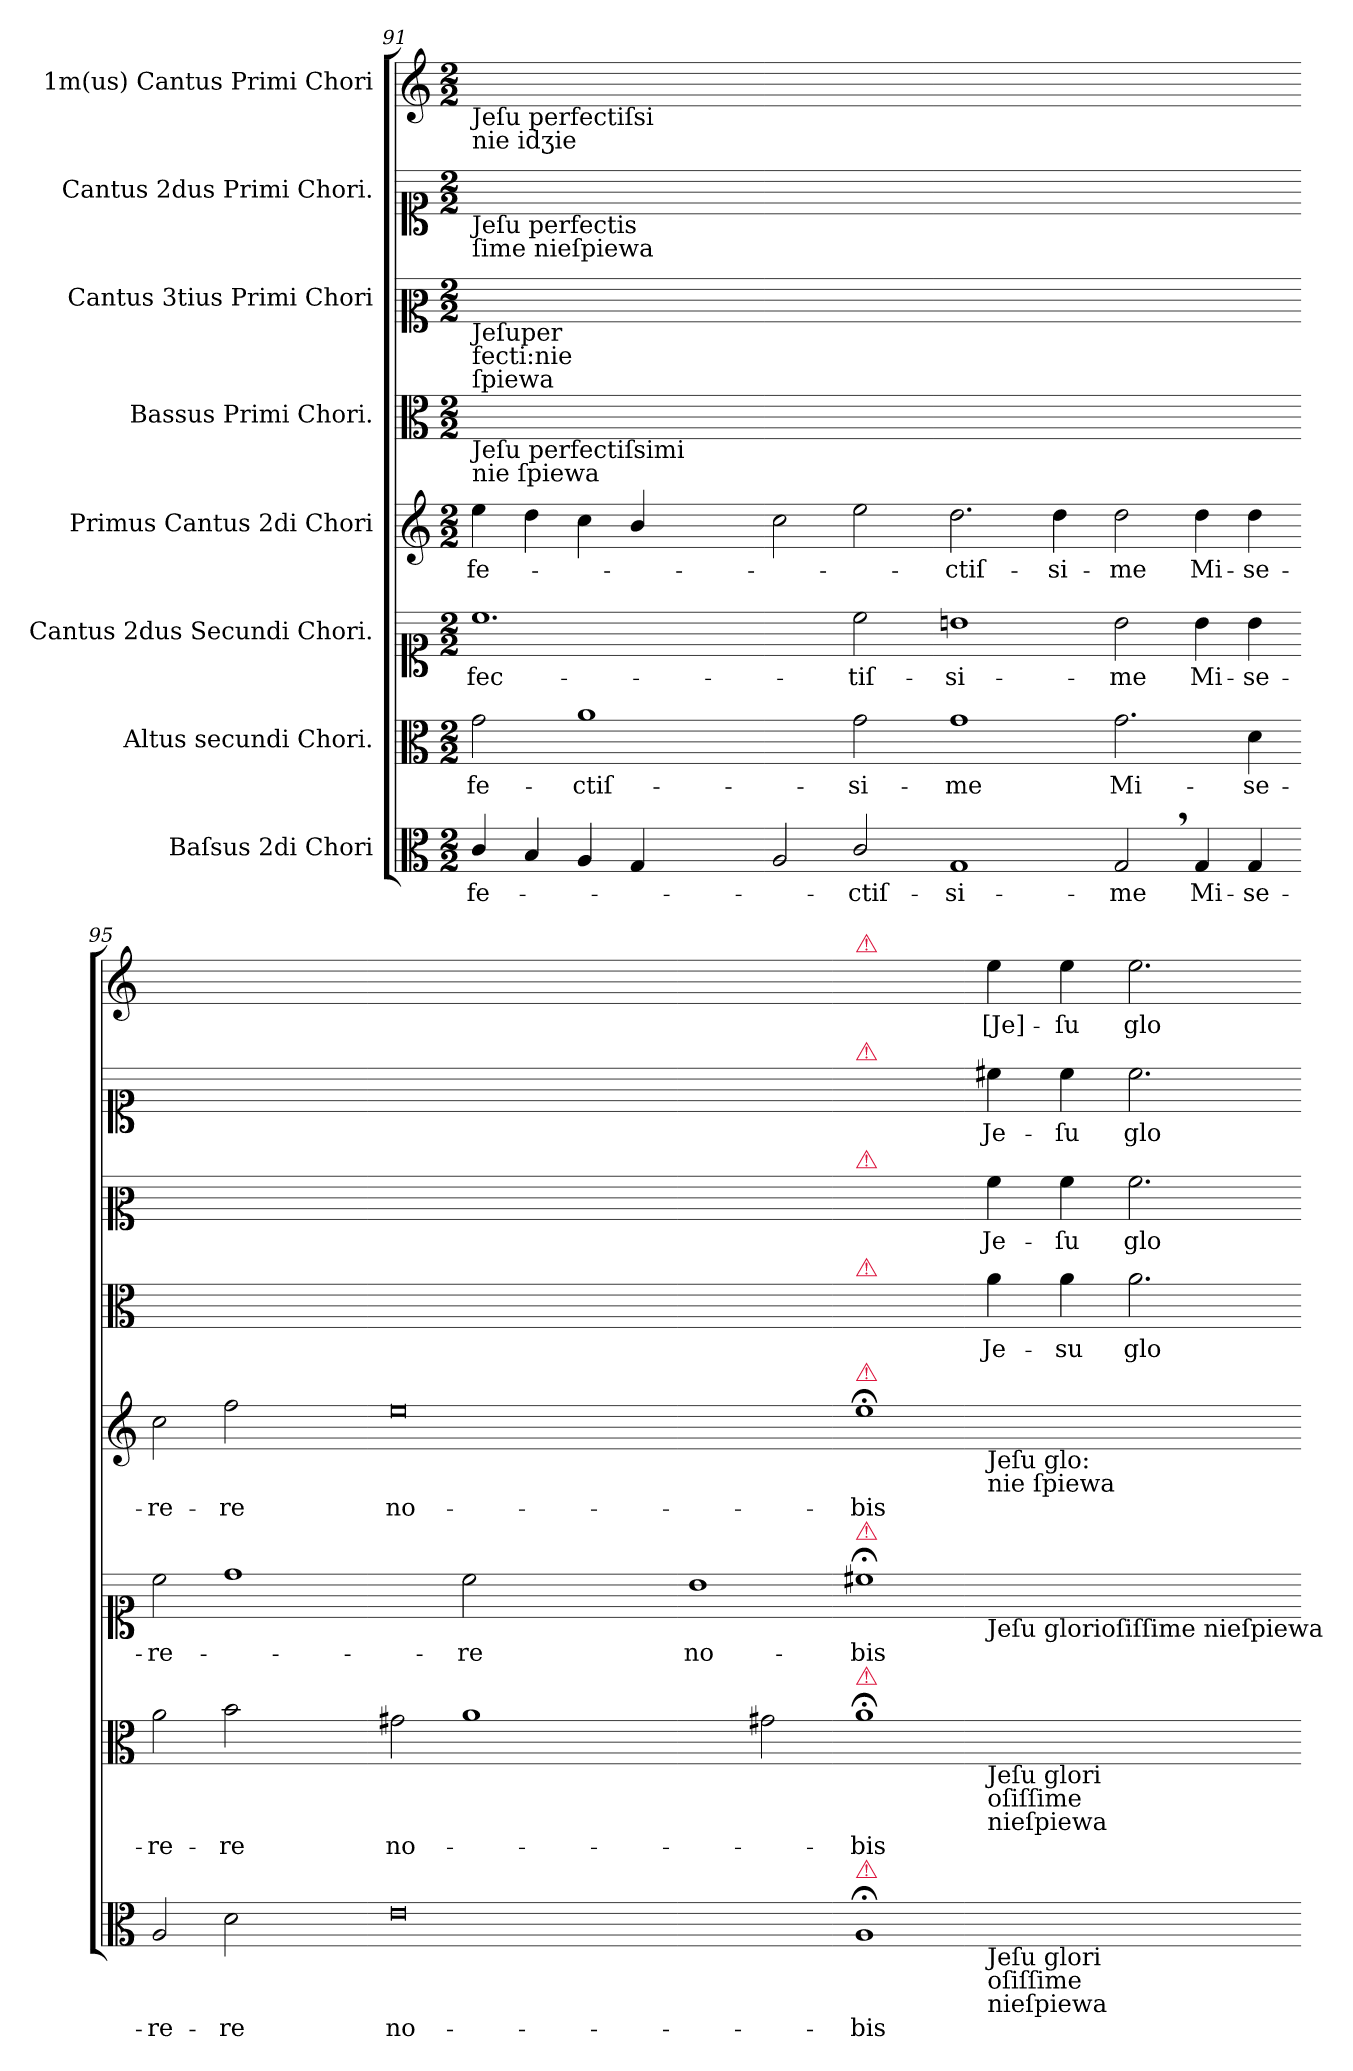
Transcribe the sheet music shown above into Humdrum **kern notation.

**kern	**text	**kern	**text	**kern	**text	**kern	**text	**kern	**text	**kern	**text	**kern	**text	**kern	**text
*part8	*part8	*part7	*part7	*part6	*part6	*part5	*part5	*part4	*part4	*part3	*part3	*part2	*part2	*part1	*part1
*staff8	*staff8	*staff7	*staff7	*staff6	*staff6	*staff5	*staff5	*staff4	*staff4	*staff3	*staff3	*staff2	*staff2	*staff1	*staff1
*I"Baſsus 2di Chori	*	*I"Altus secundi Chori.	*	*I"Cantus 2dus Secundi Chori.	*	*I"Primus Cantus 2di Chori	*	*I"Bassus Primi Chori.	*	*I"Cantus 3tius Primi Chori	*	*I"Cantus 2dus Primi Chori.	*	*I"1m(us) Cantus Primi Chori	*
*clefC3	*	*clefC3	*	*clefC1	*	*clefG2	*	*clefC3	*	*clefC2	*	*clefC1	*	*clefG2	*
*k[]	*	*k[]	*	*k[]	*	*k[]	*	*k[]	*	*k[]	*	*k[]	*	*k[]	*
*M2/2	*	*M2/2	*	*M2/2	*	*M2/2	*	*M2/2	*	*M2/2	*	*M2/2	*	*M2/2	*
=91	=91	=91	=91	=91	=91	=91	=91	=91	=91	=91	=91	=91	=91	=91	=91
!	!	!	!	!	!	!	!	!	!	!	!	!	!	!LO:TX:b:t=Jeſu perfectiſsi\nnie idʒie	!
!	!	!	!	!	!	!	!	!	!	!	!	!LO:TX:b:t=Jeſu perfectis\nſime nieſpiewa	!	!	!
!	!	!	!	!	!	!	!	!	!	!LO:TX:b:t=Jeſuper\nfecti&colon;nie\nſpiewa	!	!	!	!	!
!	!	!	!	!	!	!	!	!LO:TX:b:t=Jeſu perfectiſsimi\nnie ſpiewa	!	!	!	!	!	!	!
4c/	-fe-	2g\	-fe-	1.cc	-fec-	4ee\	-fe-	1ryy	.	1ryy	.	1ryy	.	1ryy	.
4B/	.	.	.	.	.	4dd\	.	.	.	.	.	.	.	.	.
4A/	.	1a\	-ctiſ-	.	.	4cc\	.	.	.	.	.	.	.	.	.
4G/	.	.	.	.	.	4b/	.	.	.	.	.	.	.	.	.
2ryy	.	.	.	.	.	2ryy	.	2ryy	.	2ryy	.	2ryy	.	2ryy	.
=92-	=92-	=92-	=92-	=92-	=92-	=92-	=92-	=92-	=92-	=92-	=92-	=92-	=92-	=92-	=92-
2A/	.	2ryy	.	2ryy	.	2cc\	.	1ryy	.	1ryy	.	1ryy	.	1ryy	.
2c/	-ctiſ-	2g\	-si-	2cc\	-tiſ-	2ee\	.	.	.	.	.	.	.	.	.
=93-	=93-	=93-	=93-	=93-	=93-	=93-	=93-	=93-	=93-	=93-	=93-	=93-	=93-	=93-	=93-
1G	-si-	1g	-me	1bn	-si-	2.dd\	-ctiſ-	1ryy	.	1ryy	.	1ryy	.	1ryy	.
.	.	.	.	.	.	4dd\	-si-	.	.	.	.	.	.	.	.
=94-	=94-	=94-	=94-	=94-	=94-	=94-	=94-	=94-	=94-	=94-	=94-	=94-	=94-	=94-	=94-
2G,/	-me	2.g\	Mi-	2b\	-me	2dd\	-me	1ryy	.	1ryy	.	1ryy	.	1ryy	.
4G/	Mi-	.	.	4b\	Mi-	4dd\	Mi-	.	.	.	.	.	.	.	.
4G/	-se-	4d\	-se-	4b\	-se-	4dd\	-se-	.	.	.	.	.	.	.	.
=95-	=95-	=95-	=95-	=95-	=95-	=95-	=95-	=95-	=95-	=95-	=95-	=95-	=95-	=95-	=95-
2A/	-re-	2a\	-re-	2cc\	-re-	2cc\	-re-	1ryy	.	1ryy	.	1ryy	.	1ryy	.
2d\	-re	2b\	-re	1dd\	.	2ff\	-re	.	.	.	.	.	.	.	.
2ryy	.	2ryy	.	.	.	2ryy	.	2ryy	.	2ryy	.	2ryy	.	2ryy	.
=96-	=96-	=96-	=96-	=96-	=96-	=96-	=96-	=96-	=96-	=96-	=96-	=96-	=96-	=96-	=96-
0e	no-	2g#X\	no-	2ryy	.	0ee	no-	1ryy	.	1ryy	.	1ryy	.	1ryy	.
.	.	1a\	.	2cc\	-re	.	.	.	.	.	.	.	.	.	.
.	.	.	.	1ryy	.	.	.	1ryy	.	1ryy	.	1ryy	.	1ryy	.
.	.	2ryy	.	.	.	.	.	.	.	.	.	.	.	.	.
=97-	=97-	=97-	=97-	=97-	=97-	=97-	=97-	=97-	=97-	=97-	=97-	=97-	=97-	=97-	=97-
1ryy	.	2ryy	.	1b	no-	1ryy	.	1ryy	.	1ryy	.	1ryy	.	1ryy	.
.	.	2g#X\	.	.	.	.	.	.	.	.	.	.	.	.	.
=98-	=98-	=98-	=98-	=98-	=98-	=98-	=98-	=98-	=98-	=98-	=98-	=98-	=98-	=98-	=98-
!	!	!	!	!	!	!	!	!	!	!	!	!	!	!LO:TX:a:color=crimson:t=⚠	!
!	!	!	!	!	!	!	!	!	!	!	!	!LO:TX:a:color=crimson:t=⚠	!	!	!
!	!	!	!	!	!	!	!	!	!	!LO:TX:a:color=crimson:t=⚠	!	!	!	!	!
!	!	!	!	!	!	!	!	!LO:TX:a:color=crimson:t=⚠	!	!	!	!	!	!	!
!	!	!	!	!	!	!LO:TX:a:color=crimson:t=⚠	!	!	!	!	!	!	!	!	!
!	!	!	!	!LO:TX:a:color=crimson:t=⚠	!	!	!	!	!	!	!	!	!	!	!
!	!	!LO:TX:a:color=crimson:t=⚠	!	!	!	!	!	!	!	!	!	!	!	!	!
!LO:TX:a:color=crimson:t=⚠	!	!	!	!	!	!	!	!	!	!	!	!	!	!	!
1A;<	-bis	1a;	-bis	1cc#X;	-bis	1ee;	-bis	1ryy	.	1ryy	.	1ryy	.	1ryy	.
=99-	=99-	=99-	=99-	=99-	=99-	=99-	=99-	=99-	=99-	=99-	=99-	=99-	=99-	=99-	=99-
!	!	!	!	!	!	!LO:TX:b:t=Jeſu glo&colon;\nnie ſpiewa	!	!	!	!	!	!	!	!	!
!	!	!	!	!LO:TX:b:t=Jeſu glorioſiſſime nieſpiewa	!	!	!	!	!	!	!	!	!	!	!
!	!	!LO:TX:b:t=Jeſu glori\noſiſſime \nnieſpiewa	!	!	!	!	!	!	!	!	!	!	!	!	!
!LO:TX:b:t=Jeſu glori\noſiſſime \nnieſpiewa	!	!	!	!	!	!	!	!	!	!	!	!	!	!	!
1ryy	.	1ryy	.	1ryy	.	1ryy	.	4a\	Je-	4a\	Je-	4cc#X\	Je-	4ee\	[Je]-
.	.	.	.	.	.	.	.	4a\	-su	4a\	-ſu	4cc#\	-ſu	4ee\	-ſu
.	.	.	.	.	.	.	.	2.a\	glo-	2.a\	glo-	2.cc#\	glo-	2.ee\	glo-
4ryy	.	4ryy	.	4ryy	.	4ryy	.	.	.	.	.	.	.	.	.
=-	=-	=-	=-	=-	=-	=-	=-	=-	=-	=-	=-	=-	=-	=-	=-
*-	*-	*-	*-	*-	*-	*-	*-	*-	*-	*-	*-	*-	*-	*-	*-
